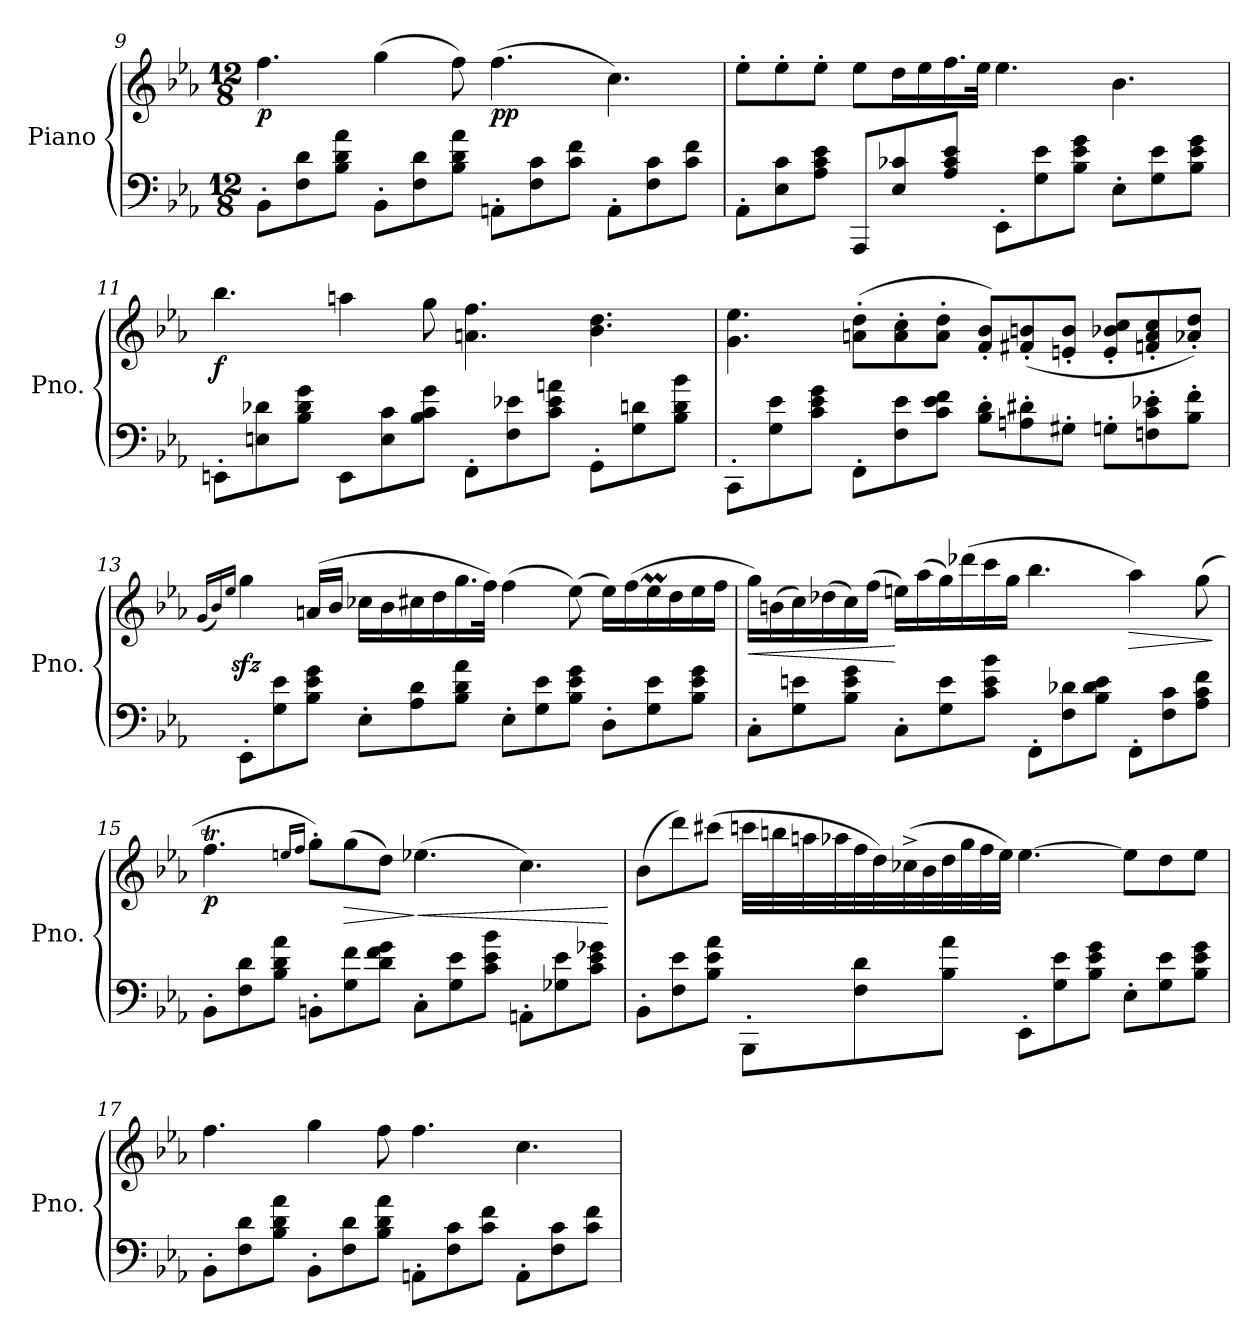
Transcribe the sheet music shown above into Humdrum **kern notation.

**kern	**kern	**dynam
*part1	*part1	*part1
*staff2	*staff1	*staff1/2
*I"Piano	*	*
*I'Pno.	*	*
!!LO:PB:g=z
*clefF4	*clefG2	*
*k[b-e-a-]	*k[b-e-a-]	*
*M12/8	*M12/8	*
=9	=9	=9
!	!	!LO:DY:b
8BB-'\L	4.ff\	p
8F\ 8d\	.	.
8B-\ 8d\ 8a-\J	.	.
8BB-'\L	(>4gg\	.
8F\ 8d\	.	.
8B-\ 8d\ 8a-\J	8ff\)	.
!	!	!LO:DY:b
8AAn'\L	(>4.ff\	pp
8F\ 8c\	.	.
8c\ 8f\J	.	.
8AA'\L	4.cc\)	.
8F\ 8c\	.	.
8c\ 8f\J	.	.
=10	=10	=10
*	*MM55	*
8AA-'\L	8ee-'\L	.
8E-\ 8c\	8ee-'\	.
8A-\ 8c\ 8e-\J	8ee-'\J	.
8AAA-/L	8ee-\L	.
8E-/ 8c-X/	16dd\L	.
.	16ee-\	.
8A-/ 8c-/ 8e-/J	16.ff\	.
.	32ee-\JJk	.
8EE-'\L	4.ee-\	.
8G\ 8e-\	.	.
8B-\ 8e-\ 8g\J	.	.
8E-'\L	4.b-\	.
8G\ 8e-\	.	.
8B-\ 8e-\ 8g\J	.	.
!!LO:LB:g=z
=11	=11	=11
*	*MM60	*
!	!	!LO:DY:b
8EEn'\L	4.bb-\	f
8En\ 8d-X\	.	.
8B-\ 8d-\ 8g\J	.	.
8EE\L	4aan\	.
8E\ 8c\	.	.
8B-\ 8c\ 8g\J	8gg\	.
8FF'\L	4.an\ 4.ff\	.
8F\ 8e-X\	.	.
8c\ 8e-\ 8an\J	.	.
8GG'\L	4.b-\ 4.dd\	.
8G\ 8dn\	.	.
8B-\ 8d\ 8b-\J	.	.
=12	=12	=12
8CC'\L	4.g\ 4.ee-\	.
8G\ 8e-\	.	.
8c\ 8e-\ 8g\J	.	.
8FF'\L	(>8an\' 8dd\'L	.
8F\ 8e-\	8a\' 8cc\'	.
8c\ 8e-\ 8f\J	8a\' 8dd\'J	.
*	*MM55	*
8B-\' 8d\'L	8f/' 8b-/'L)	.
8An\' 8d#X\'	(<8f#X/' 8bn/'	.
8G#X'\J	8en/' 8b/'J	.
*	*MM53	*
8Gn'\L	8e/' 8b-X/' 8cc/'L	.
8Fn\' 8c\' 8e-X\'	8fn/' 8a/' 8cc/'	.
8B-\' 8f\'J	8a-X/' 8dd/'J)	.
!!LO:LB:g=z
=13	=13	=13
*	*MM60	*
.	(<16qg/LL	.
.	16qb-/)	.
.	16qee-/JJ	.
8EE-'\L	4ggzz<\	.
8G\ 8e-\	.	.
8B-\ 8e-\ 8g\J	(>16an/LL	.
.	16b-/JJ	.
8E-'\L	16cc-X\LL	.
.	16b-\	.
8A-\ 8d\	16cc#X\	.
.	16dd\	.
8B-\ 8d\ 8a-\J	16.gg\	.
.	32ff\JJk)	.
8E-'\L	(>4ff\	.
8G\ 8e-\	.	.
8B-\ 8e-\ 8g\J	(>8ee-\)	.
8D'\L	16ee-\LL)	.
.	(>16ff\	.
8G\ 8e-\	16ee-M\	.
.	16dd\	.
8B-\ 8e-\ 8g\J	16ee-\	.
.	16ff\JJ	.
!!LO:LB:g=z
=14	=14	=14
!	!	!LO:HP:b
8C'\L	16gg\LL)	<
*	*MM58	*
.	(>16bn\	.
8G\ 8en\	16cc\)	.
.	(>16dd-X\	.
8B-\ 8e\ 8g\J	16cc\)	.
*	*MM55	*
.	(>16ff\JJ	.
8C'\L	16een\LL)	[
.	(>16aa-\	.
8G\ 8e\	16gg\)	.
*	*MM50	*
.	(>16ddd-X\	.
8c\ 8e\ 8b-\J	16ccc\	.
.	16gg\JJ	.
*	*MM60	*
8FF'\L	4.bb-\	.
8F\ 8d-X\	.	.
8B-\ 8d-\ 8e\J	.	.
!	!	!LO:HP:b
8FF'\L	4aa-\)	>
8F\ 8c\	.	.
8A-\ 8c\ 8f\J	(>8gg\	.
.	.	]
=15	=15	=15
!	!	!LO:DY:b
8BB-'\L	4.ffT\	p
8F\ 8d\	.	.
8B-\ 8d\ 8a-\J	.	.
.	16qeen/LL	.
.	16qff/JJ	.
8BBn'\L	8gg'\L)	.
!	!	!LO:HP:b
8G\ 8f\	(>8gg\	>
8d\ 8f\ 8g\J	8dd\J)	.
!	!	!LO:HP:n=1:b
8C'\L	(>4.ee-X\	] <
8G\ 8e-\	.	.
8c\ 8e-\ 8b-\J	.	.
8AAn'\L	4.cc\)	.
8G-X\ 8e-\	.	.
8c\ 8e-\ 8g-X\J	.	.
.	.	[
!!LO:PB:g=z
=16	=16	=16
8BB-'\L	(>8b-\L	.
8F\ 8e-\	8ddd\)	.
8B-\ 8e-\ 8a-\J	(>8ccc#X\J	.
8BBB-'\L	32cccn\LLL	.
.	32bbn\	.
.	32aan\	.
.	32aa-X\	.
8F\ 8d\	32ff\	.
.	32dd\)	.
.	(>32cc-X^\	.
.	32b-\	.
8B-\ 8a-\J	32dd\	.
.	32gg\	.
.	32ff\	.
.	32ee-\JJJ)	.
8EE-'\L	[4.ee-\	.
8G\ 8e-\	.	.
8B-\ 8e-\ 8g\J	.	.
8E-'\L	8ee-\L]	.
8G\ 8e-\	8dd\	.
8B-\ 8e-\ 8g\J	8ee-\J	.
=17	=17	=17
8BB-'\L	4.ff\	.
8F\ 8d\	.	.
8B-\ 8d\ 8a-\J	.	.
8BB-'\L	4gg\	.
8F\ 8d\	.	.
8B-\ 8d\ 8a-\J	8ff\	.
8AAn'\L	4.ff\	.
8F\ 8c\	.	.
8c\ 8f\J	.	.
8AA'\L	4.cc\	.
8F\ 8c\	.	.
8c\ 8f\J	.	.
=	=	=
*-	*-	*-
